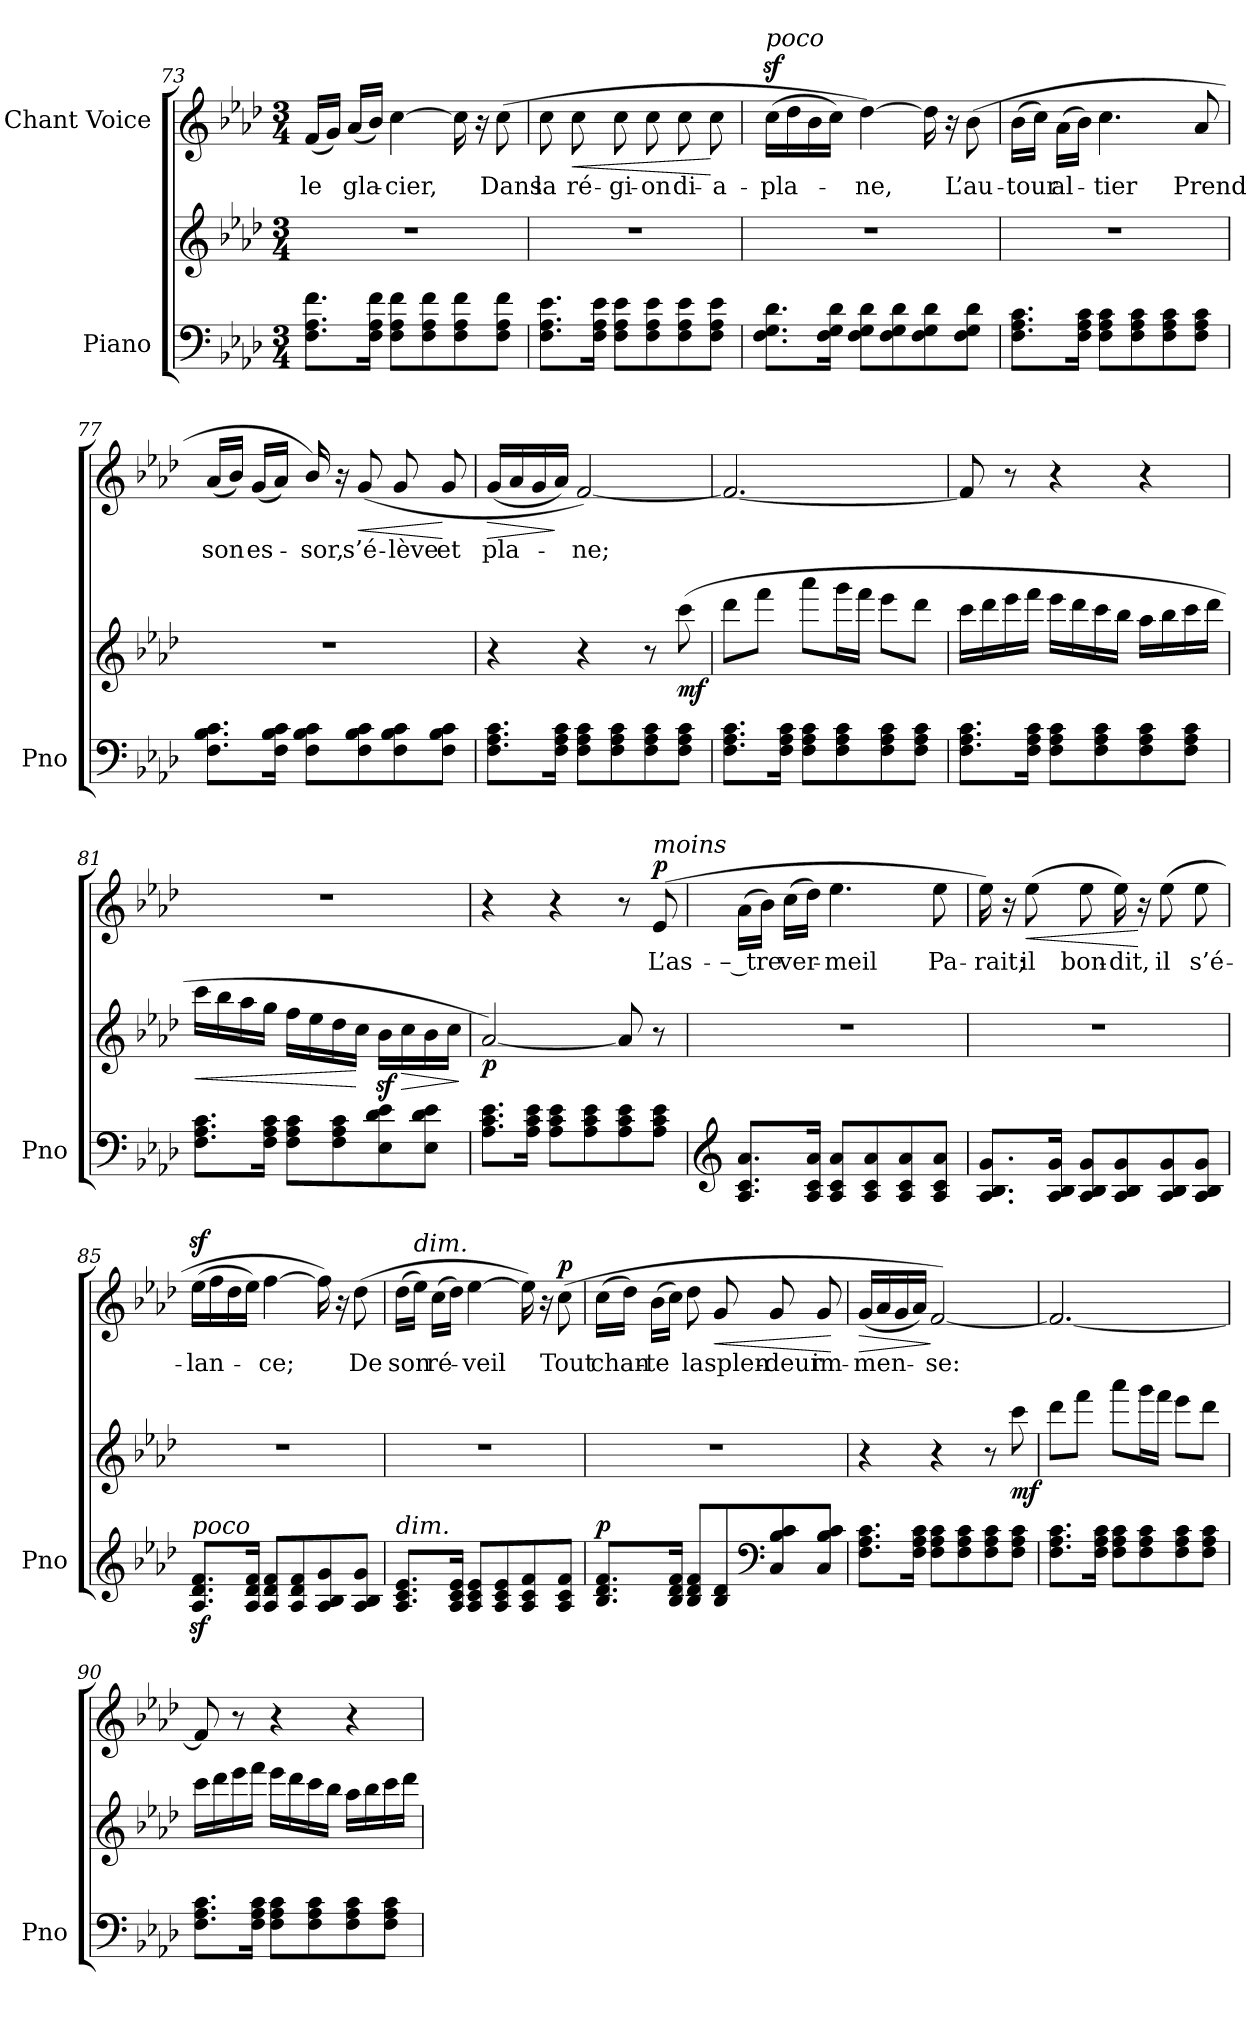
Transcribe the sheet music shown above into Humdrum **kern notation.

**kern	**kern	**dynam	**kern	**text	**dynam
*part2	*part2	*part2	*part1	*part1	*part1
*staff3	*staff2	*staff2/3	*staff1	*staff1	*staff1
*I"Piano	*	*	*I"Chant Voice	*	*
*I'Pno	*	*	*	*	*
*clefF4	*clefG2	*	*clefG2	*	*
*k[b-e-a-d-]	*k[b-e-a-d-]	*	*k[b-e-a-d-]	*	*
*M3/4	*M3/4	*	*M3/4	*	*
=73	=73	=73	=73	=73	=73
!	!	!	!	!LO:LY:b	!
8.F\ 8.A-\ 8.f\L	2.r	.	(16f/LL	-le	.
.	.	.	16g/JJ)	.	.
!	!	!	!	!LO:LY:b	!
.	.	.	(16a-/LL	gla-	.
16F\ 16A-\ 16f\Jk	.	.	16b-/JJ)	.	.
!	!	!	!	!LO:LY:b	!
8F\ 8A-\ 8f\L	.	.	[4cc\	-cier,	.
8F\ 8A-\ 8f\	.	.	.	.	.
8F\ 8A-\ 8f\	.	.	16cc\]	.	.
.	.	.	16r	.	.
!	!	!	!	!LO:LY:b	!
8F\ 8A-\ 8f\J	.	.	(8cc\	Dans	.
!!LO:LB:g=z
=74	=74	=74	=74	=74	=74
!	!	!	!	!LO:LY:b	!
8.F\ 8.A-\ 8.e-\L	2.r	.	8cc\	la	.
!	!	!	!	!LO:LY:b	!LO:HP:b
.	.	.	8cc\	ré-	<
16F\ 16A-\ 16e-\Jk	.	.	.	.	.
!	!	!	!	!LO:LY:b	!
8F\ 8A-\ 8e-\L	.	.	8cc\	-gi-	.
!	!	!	!	!LO:LY:b	!
8F\ 8A-\ 8e-\	.	.	8cc\	-on	.
!	!	!	!	!LO:LY:b	!
8F\ 8A-\ 8e-\	.	.	8cc\	di-	.
!	!	!	!	!LO:LY:b	!
8F\ 8A-\ 8e-\J	.	.	8cc\	-a-	[
=75	=75	=75	=75	=75	=75
!	!	!	!LO:TX:a:i:t=poco	!	!
!	!	!	!	!LO:LY:b	!
8.F\ 8.G\ 8.d-\L	2.r	.	(16ccz>\LL	-pla-	.
.	.	.	16dd-\	.	.
.	.	.	16b-\	.	.
16F\ 16G\ 16d-\Jk	.	.	16cc\JJ)	.	.
!	!	!	!	!LO:LY:b	!
8F\ 8G\ 8d-\L	.	.	[4dd-\)	-ne,	.
8F\ 8G\ 8d-\	.	.	.	.	.
8F\ 8G\ 8d-\	.	.	16dd-\]	.	.
.	.	.	16r	.	.
!	!	!	!	!LO:LY:b	!
8F\ 8G\ 8d-\J	.	.	(8b-\	L’au-	.
=76	=76	=76	=76	=76	=76
!	!	!	!	!LO:LY:b	!
8.F\ 8.A-\ 8.c\L	2.r	.	(16b-\LL	-tour	.
.	.	.	16cc\JJ)	.	.
!	!	!	!	!LO:LY:b	!
.	.	.	(16a-\LL	-al-	.
16F\ 16A-\ 16c\Jk	.	.	16b-\JJ)	.	.
!	!	!	!	!LO:LY:b	!
8F\ 8A-\ 8c\L	.	.	4.cc\	-tier	.
8F\ 8A-\ 8c\	.	.	.	.	.
8F\ 8A-\ 8c\	.	.	.	.	.
!	!	!	!	!LO:LY:b	!
8F\ 8A-\ 8c\J	.	.	8a-/	Prend	.
!!LO:LB:g=z
=77	=77	=77	=77	=77	=77
!	!	!	!	!LO:LY:b	!
8.F\ 8.B-\ 8.c\L	2.r	.	(16a-/LL	son	.
.	.	.	16b-/JJ)	.	.
!	!	!	!	!LO:LY:b	!
.	.	.	(16g/LL	es-	.
16F\ 16B-\ 16c\Jk	.	.	16a-/JJ)	.	.
!	!	!	!	!LO:LY:b	!
8F\ 8B-\ 8c\L	.	.	16b-/)	-sor,	.
.	.	.	16r	.	.
!	!	!	!	!LO:LY:b	!LO:HP:b
8F\ 8B-\ 8c\	.	.	(>8g/	s’é-	<
!	!	!	!	!LO:LY:b	!
8F\ 8B-\ 8c\	.	.	8g/	-lève	.
!	!	!	!	!LO:LY:b	!
8F\ 8B-\ 8c\J	.	.	8g/	et	[
=78	=78	=78	=78	=78	=78
!	!	!	!	!LO:LY:b	!LO:HP:b
8.F\ 8.A-\ 8.c\L	4r	.	(16g/LL	pla-	>
.	.	.	16a-/	.	.
.	.	.	16g/	.	.
16F\ 16A-\ 16c\Jk	.	.	16a-/JJ)	.	]
!	!	!	!	!LO:LY:b	!
8F\ 8A-\ 8c\L	4r	.	[<2f/)	-ne;	.
8F\ 8A-\ 8c\	.	.	.	.	.
8F\ 8A-\ 8c\	8r	.	.	.	.
!	!	!LO:DY:b	!	!	!
8F\ 8A-\ 8c\J	(8ccc\	mf	.	.	.
=79	=79	=79	=79	=79	=79
8.F\ 8.A-\ 8.c\L	8ddd-\L	.	2.f/_	.	.
.	8fff\J	.	.	.	.
16F\ 16A-\ 16c\Jk	.	.	.	.	.
8F\ 8A-\ 8c\L	8aaa-\L	.	.	.	.
8F\ 8A-\ 8c\	16ggg\L	.	.	.	.
.	16fff\JJ	.	.	.	.
8F\ 8A-\ 8c\	8eee-\L	.	.	.	.
8F\ 8A-\ 8c\J	8ddd-\J	.	.	.	.
!!LO:PB:g=z
=80	=80	=80	=80	=80	=80
8.F\ 8.A-\ 8.c\L	16ccc\LL	.	8f/]	.	.
.	16ddd-\	.	.	.	.
.	16eee-\	.	8r	.	.
16F\ 16A-\ 16c\Jk	16fff\JJ	.	.	.	.
8F\ 8A-\ 8c\L	16eee-\LL	.	4r	.	.
.	16ddd-\	.	.	.	.
8F\ 8A-\ 8c\	16ccc\	.	.	.	.
.	16bb-\JJ	.	.	.	.
8F\ 8A-\ 8c\	16aa-\LL	.	4r	.	.
.	16bb-\	.	.	.	.
8F\ 8A-\ 8c\J	16ccc\	.	.	.	.
.	16ddd-\JJ	.	.	.	.
=81	=81	=81	=81	=81	=81
!	!	!LO:HP:b	!	!	!
8.F\ 8.A-\ 8.c\L	16ccc\LL	<	2.r	.	.
.	16bb-\	.	.	.	.
.	16aa-\	.	.	.	.
16F\ 16A-\ 16c\Jk	16gg\JJ	.	.	.	.
8F\ 8A-\ 8c\L	16ff\LL	.	.	.	.
.	16ee-\	.	.	.	.
8F\ 8A-\ 8c\	16dd-\	.	.	.	.
.	16cc\JJ	[	.	.	.
8E-\ 8d-\ 8e-\	16b-z<\LL	.	.	.	.
!	!	!LO:HP:b	!	!	!
.	16cc\	>	.	.	.
8E-\ 8d-\ 8e-\J	16b-\	.	.	.	.
.	16cc\JJ	.	.	.	.
.	.	]	.	.	.
=82	=82	=82	=82	=82	=82
!	!	!LO:DY:b	!	!	!
8.A-\ 8.c\ 8.e-\L	[2a-/)	p	4r	.	.
16A-\ 16c\ 16e-\Jk	.	.	.	.	.
8A-\ 8c\ 8e-\L	.	.	4r	.	.
8A-\ 8c\ 8e-\	.	.	.	.	.
8A-\ 8c\ 8e-\	8a-/]	.	8r	.	.
!	!	!	!LO:TX:a:i:t=moins	!	!
!	!	!	!	!LO:LY:b	!LO:DY:a
8A-\ 8c\ 8e-\J	8r	.	(8e-/	L’as-	p
!!LO:LB:g=z
=83	=83	=83	=83	=83	=83
*clefG2	*	*	*	*	*
!	!	!	!	!LO:LY:b	!
8.A-/ 8.c/ 8.a-/L	2.r	.	(16a-\LL	-– tre	.
.	.	.	16b-\JJ)	.	.
!	!	!	!	!LO:LY:b	!
.	.	.	(16cc\LL	ver-	.
16A-/ 16c/ 16a-/Jk	.	.	16dd-\JJ)	.	.
!	!	!	!	!LO:LY:b	!
8A-/ 8c/ 8a-/L	.	.	4.ee-\	-meil	.
8A-/ 8c/ 8a-/	.	.	.	.	.
8A-/ 8c/ 8a-/	.	.	.	.	.
!	!	!	!	!LO:LY:b	!
8A-/ 8c/ 8a-/J	.	.	8ee-\	Pa-	.
=84	=84	=84	=84	=84	=84
!	!	!	!	!LO:LY:b	!
8.A-/ 8.B-/ 8.g/L	2.r	.	16ee-\)	-rait;	.
.	.	.	16r	.	.
!	!	!	!	!LO:LY:b	!LO:HP:b
.	.	.	(8ee-\	il	<
16A-/ 16B-/ 16g/Jk	.	.	.	.	.
!	!	!	!	!LO:LY:b	!
8A-/ 8B-/ 8g/L	.	.	8ee-\	bon-	.
!	!	!	!	!LO:LY:b	!
8A-/ 8B-/ 8g/	.	.	16ee-\)	-dit,	.
.	.	.	16r	.	[
!	!	!	!	!LO:LY:b	!
8A-/ 8B-/ 8g/	.	.	(8ee-\	il	.
!	!	!	!	!LO:LY:b	!
8A-/ 8B-/ 8g/J	.	.	8ee-\	s’é-	.
=85	=85	=85	=85	=85	=85
!LO:TX:a:i:t=poco	!	!	!	!	!
!	!	!	!	!LO:LY:b	!
8.A-/z> 8.d-/z> 8.f/z>L	2.r	.	(16ee-z>\LL	-lan-	.
.	.	.	16ff\	.	.
.	.	.	16dd-\	.	.
16A-/ 16d-/ 16f/Jk	.	.	16ee-\JJ)	.	.
!	!	!	!	!LO:LY:b	!
8A-/ 8d-/ 8f/L	.	.	[4ff\	-ce;	.
8A-/ 8d-/ 8f/	.	.	.	.	.
8A-/ 8B-/ 8g/	.	.	16ff\])	.	.
.	.	.	16r	.	.
!	!	!	!	!LO:LY:b	!
8A-/ 8B-/ 8g/J	.	.	(8dd-\	De	.
!!LO:LB:g=z
=86	=86	=86	=86	=86	=86
!LO:TX:a:i:t=dim.	!	!	!	!	!
!	!	!	!	!LO:LY:b	!
8.A-/ 8.c/ 8.e-/L	2.r	.	(16dd-\LL	son	.
!	!	!	!LO:TX:a:i:t=dim.	!	!
.	.	.	16ee-\JJ)	.	.
!	!	!	!	!LO:LY:b	!
.	.	.	(16cc\LL	ré-	.
16A-/ 16c/ 16e-/Jk	.	.	16dd-\JJ)	.	.
!	!	!	!	!LO:LY:b	!
8A-/ 8c/ 8e-/L	.	.	[4ee-\	-veil	.
8A-/ 8c/ 8e-/	.	.	.	.	.
8A-/ 8c/ 8f/	.	.	16ee-\])	.	.
.	.	.	16r	.	.
!	!	!	!	!LO:LY:b	!LO:DY:a
8A-/ 8c/ 8f/J	.	.	(8cc\	Tout	p
=87	=87	=87	=87	=87	=87
!	!	!LO:DY:a=2	!	!LO:LY:b	!
8.B-/ 8.d-/ 8.f/L	2.r	p	(16cc\LL	chan-	.
.	.	.	16dd-\JJ)	.	.
!	!	!	!	!LO:LY:b	!
.	.	.	(16b-\LL	-te	.
16B-/ 16d-/ 16f/Jk	.	.	16cc\JJ)	.	.
!	!	!	!	!LO:LY:b	!
8B-/ 8d-/ 8f/L	.	.	8dd-\	la	.
!	!	!	!	!LO:LY:b	!LO:HP:b
8B-/ 8d-/	.	.	8g/	splen-	<
*clefF4	*	*	*	*	*
!	!	!	!	!LO:LY:b	!
8C/ 8B-/ 8c/	.	.	8g/	-deur	.
!	!	!	!	!LO:LY:b	!
8C/ 8B-/ 8c/J	.	.	8g/	im-	.
.	.	.	.	.	[
=88	=88	=88	=88	=88	=88
!	!	!	!	!LO:LY:b	!LO:HP:b
8.F\ 8.A-\ 8.c\L	4r	.	(16g/LL	-men-	>
.	.	.	16a-/	.	.
.	.	.	16g/	.	.
16F\ 16A-\ 16c\Jk	.	.	16a-/JJ)	.	.
!	!	!	!	!LO:LY:b	!
8F\ 8A-\ 8c\L	4r	.	[2f/)	-se:	]
8F\ 8A-\ 8c\	.	.	.	.	.
8F\ 8A-\ 8c\	8r	.	.	.	.
!	!	!LO:DY:b	!	!	!
8F\ 8A-\ 8c\J	8ccc\	mf	.	.	.
!!LO:LB:g=z
=89	=89	=89	=89	=89	=89
8.F\ 8.A-\ 8.c\L	8ddd-\L	.	2.f/_	.	.
.	8fff\J	.	.	.	.
16F\ 16A-\ 16c\Jk	.	.	.	.	.
8F\ 8A-\ 8c\L	8aaa-\L	.	.	.	.
8F\ 8A-\ 8c\	16ggg\L	.	.	.	.
.	16fff\JJ	.	.	.	.
8F\ 8A-\ 8c\	8eee-\L	.	.	.	.
8F\ 8A-\ 8c\J	8ddd-\J	.	.	.	.
=90	=90	=90	=90	=90	=90
8.F\ 8.A-\ 8.c\L	16ccc\LL	.	8f/]	.	.
.	16ddd-\	.	.	.	.
.	16eee-\	.	8r	.	.
16F\ 16A-\ 16c\Jk	16fff\JJ	.	.	.	.
8F\ 8A-\ 8c\L	16eee-\LL	.	4r	.	.
.	16ddd-\	.	.	.	.
8F\ 8A-\ 8c\	16ccc\	.	.	.	.
.	16bb-\JJ	.	.	.	.
8F\ 8A-\ 8c\	16aa-\LL	.	4r	.	.
.	16bb-\	.	.	.	.
8F\ 8A-\ 8c\J	16ccc\	.	.	.	.
.	16ddd-\JJ	.	.	.	.
=	=	=	=	=	=
*-	*-	*-	*-	*-	*-
